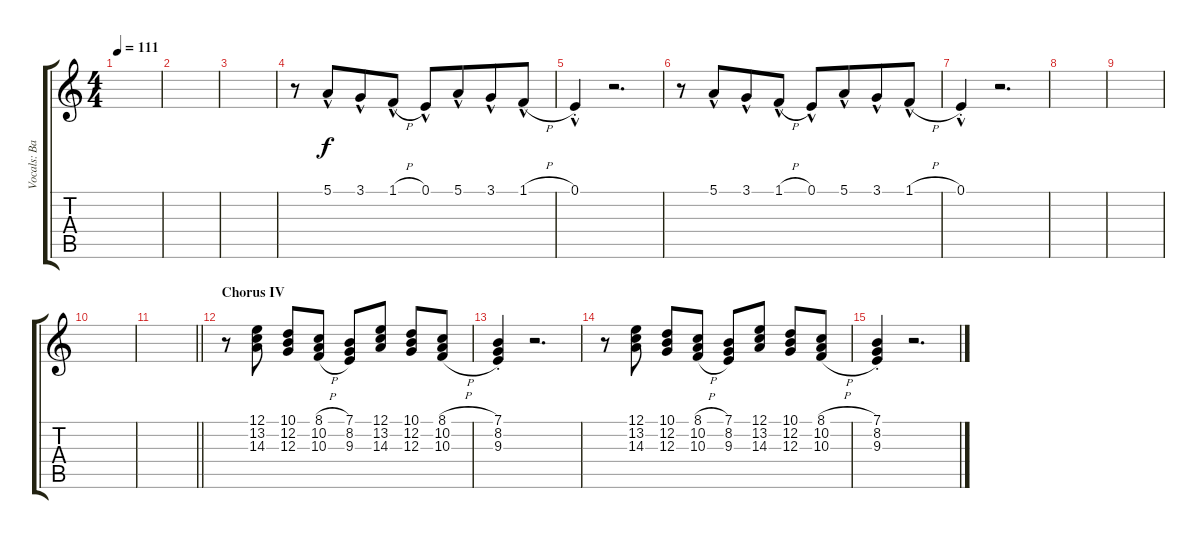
\track ("Vocals: Back" "Vocals: Ba") {instrument choiraahs}
\staff {score tabs}
\tuning (E4 B3 G3 D3 A2 E2) {hide}
\ts (4 4)
\tempo 111
\clef g2
\ks c
|
|
|
r.8 5.1{hac}.8{beam merge} 3.1{hac}.8 1.1{h hac}.8 0.1{hac}.8 5.1{hac}.8{beam merge} 3.1{hac}.8 1.1{h hac}.8 |
0.1{hac st}.4 r.2{d} |
r.8 5.1{hac}.8{beam merge} 3.1{hac}.8 1.1{h hac}.8 0.1{hac}.8 5.1{hac}.8{beam merge} 3.1{hac}.8 1.1{h hac}.8 |
0.1{hac st}.4 r.2{d} |
|
|
|
\barLineRight lightlight
|
\section ("" "Chorus IV")
r.8 (12.1 13.2 14.3).8 (10.1 12.2 12.3).8 (8.1{h} 10.2{h} 10.3{h}).8 (7.1 8.2 9.3).8 (12.1 13.2 14.3).8 (10.1 12.2 12.3).8 (8.1{h} 10.2{h} 10.3{h}).8 |
(7.1{st} 8.2{st} 9.3{st}).4 r.2{d} |
r.8 (12.1 13.2 14.3).8 (10.1 12.2 12.3).8 (8.1{h} 10.2{h} 10.3{h}).8 (7.1 8.2 9.3).8 (12.1 13.2 14.3).8 (10.1 12.2 12.3).8 (8.1{h} 10.2{h} 10.3{h}).8 |
(7.1{st} 8.2{st} 9.3{st}).4 r.2{d}
